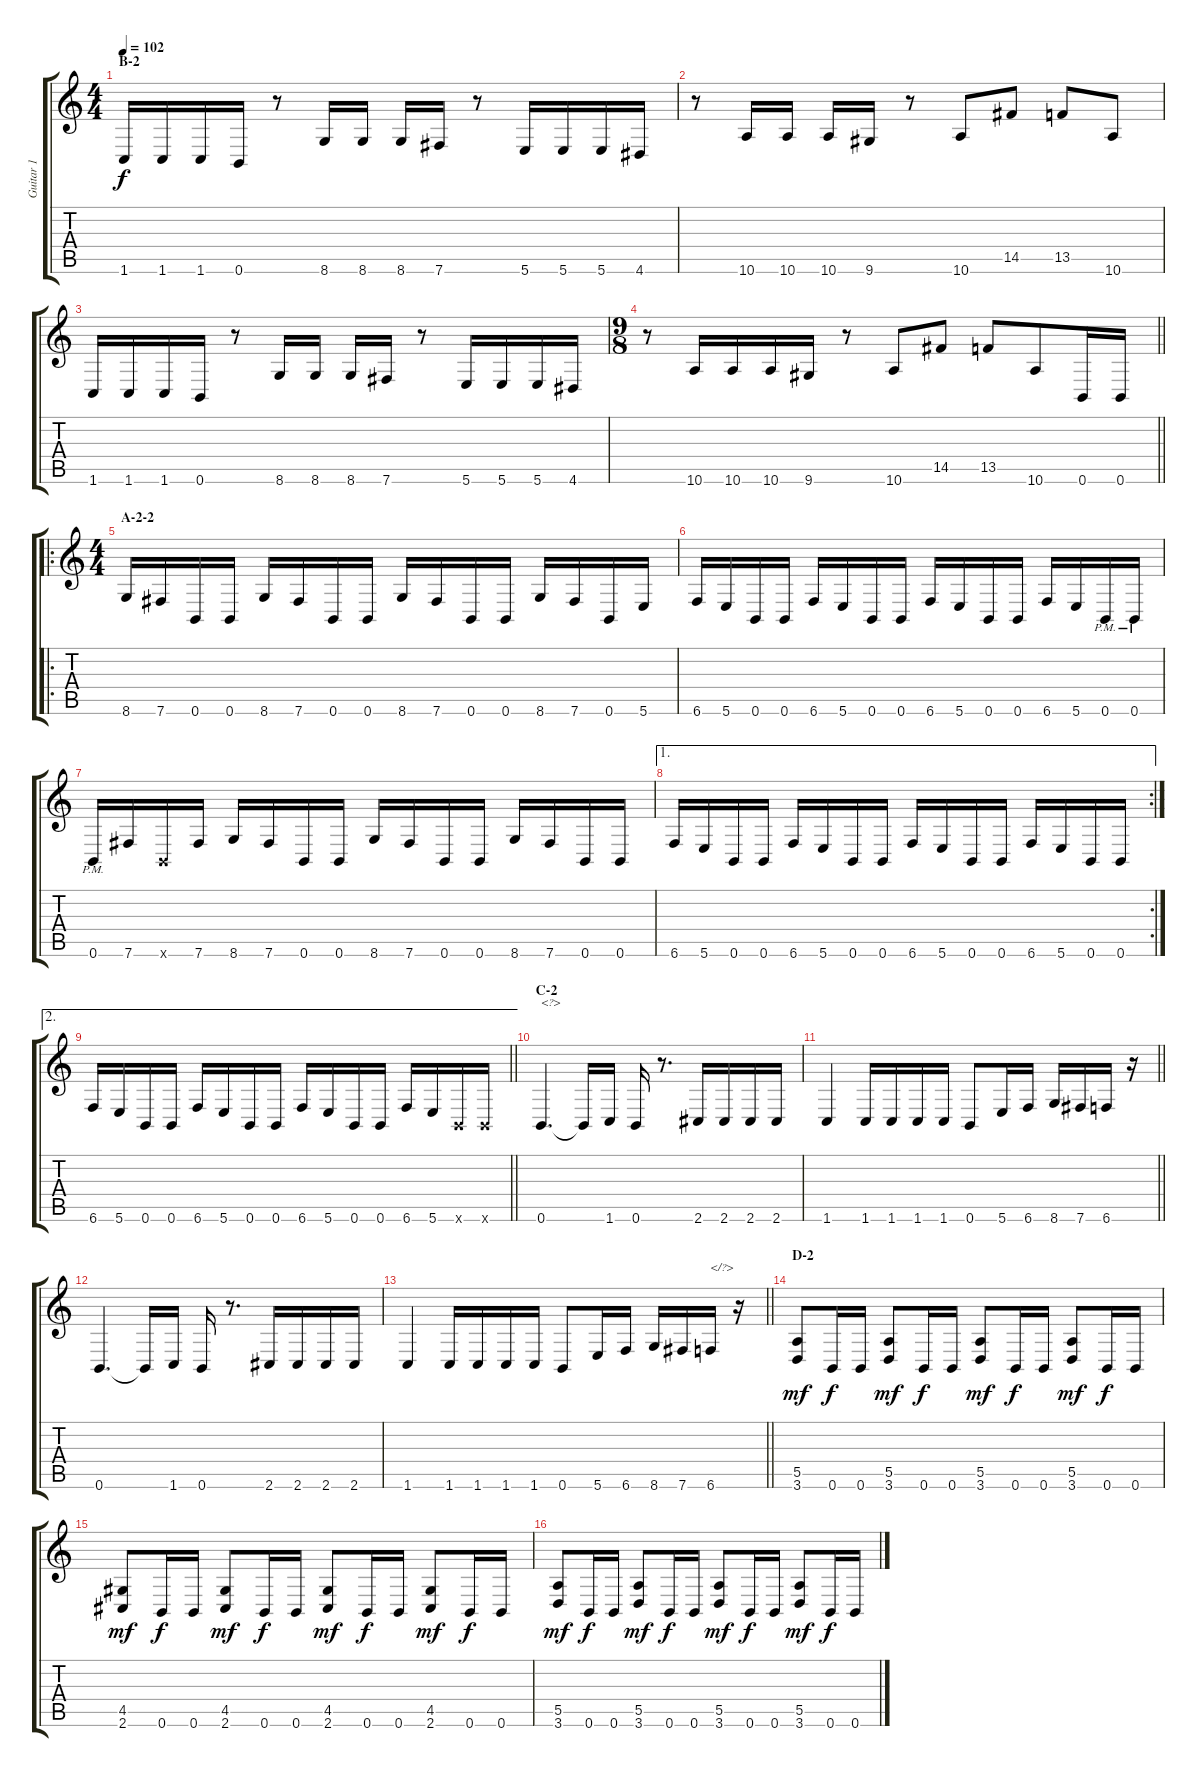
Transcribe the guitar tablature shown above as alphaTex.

\track ("Guitar 1" "Guitar 1") {instrument distortionguitar}
\staff {score tabs}
\tuning (B3 Gb3 D3 A2 E2 B1) {hide}
\ts (4 4)
\section ("" "B-2")
\tempo 102
\clef g2
\ks c
1.6.16{dy f} 1.6.16 1.6.16 0.6.16 r.8 8.6.16 8.6.16 8.6.16 7.6.16 r.8 5.6.16 5.6.16 5.6.16 4.6.16 |
r.8 10.6.16 10.6.16 10.6.16 9.6.16 r.8 10.6.8 14.5.8 13.5.8 10.6.8 |
1.6.16 1.6.16 1.6.16 0.6.16 r.8 8.6.16 8.6.16 8.6.16 7.6.16 r.8 5.6.16 5.6.16 5.6.16 4.6.16 |
\ts (9 8)
\barLineRight lightlight
r.8 10.6.16 10.6.16 10.6.16 9.6.16 r.8 10.6.8 14.5.8 13.5.8 10.6.8 0.6.16 0.6.16 |
\ro
\ts (4 4)
\section ("" "A-2-2")
8.6.16 7.6.16 0.6.16 0.6.16 8.6.16 7.6.16 0.6.16 0.6.16 8.6.16 7.6.16 0.6.16 0.6.16 8.6.16 7.6.16 0.6.16 5.6.16 |
6.6.16 5.6.16 0.6.16 0.6.16 6.6.16 5.6.16 0.6.16 0.6.16 6.6.16 5.6.16 0.6.16 0.6.16 6.6.16 5.6.16 0.6{pm}.16 0.6{pm}.16 |
0.6{pm}.16 7.6.16 0.6{x}.16 7.6.16 8.6.16 7.6.16 0.6.16 0.6.16 8.6.16 7.6.16 0.6.16 0.6.16 8.6.16 7.6.16 0.6.16 0.6.16 |
\ae 1
\rc 2
6.6.16 5.6.16 0.6.16 0.6.16 6.6.16 5.6.16 0.6.16 0.6.16 6.6.16 5.6.16 0.6.16 0.6.16 6.6.16 5.6.16 0.6.16 0.6.16 |
\ae 2
\barLineRight lightlight
6.6.16 5.6.16 0.6.16 0.6.16 6.6.16 5.6.16 0.6.16 0.6.16 6.6.16 5.6.16 0.6.16 0.6.16 6.6.16 5.6.16 0.6{x}.16 0.6{x}.16 |
\section ("" "C-2")
0.6.4{d txt "<?>"} 0.6{t}.16 1.6.16 0.6.16 r.8{d} 2.6.16 2.6.16 2.6.16 2.6.16 |
\barLineRight lightlight
1.6.4 1.6.16 1.6.16 1.6.16 1.6.16 0.6.8 5.6.16 6.6.16 8.6.16 7.6.16 6.6.16 r.16 |
0.6.4{d} 0.6{t}.16 1.6.16 0.6.16 r.8{d} 2.6.16 2.6.16 2.6.16 2.6.16 |
\barLineRight lightlight
1.6.4 1.6.16 1.6.16 1.6.16 1.6.16 0.6.8 5.6.16 6.6.16 8.6.16 7.6.16 6.6.16{txt "</?>"} r.16 |
\section ("" "D-2")
(5.5 3.6).8{dy mf} 0.6.16{dy f} 0.6.16 (5.5 3.6).8{dy mf} 0.6.16{dy f} 0.6.16 (5.5 3.6).8{dy mf} 0.6.16{dy f} 0.6.16 (5.5 3.6).8{dy mf} 0.6.16{dy f} 0.6.16 |
(4.5 2.6).8{dy mf} 0.6.16{dy f} 0.6.16 (4.5 2.6).8{dy mf} 0.6.16{dy f} 0.6.16 (4.5 2.6).8{dy mf} 0.6.16{dy f} 0.6.16 (4.5 2.6).8{dy mf} 0.6.16{dy f} 0.6.16 |
(5.5 3.6).8{dy mf} 0.6.16{dy f} 0.6.16 (5.5 3.6).8{dy mf} 0.6.16{dy f} 0.6.16 (5.5 3.6).8{dy mf} 0.6.16{dy f} 0.6.16 (5.5 3.6).8{dy mf} 0.6.16{dy f} 0.6.16
